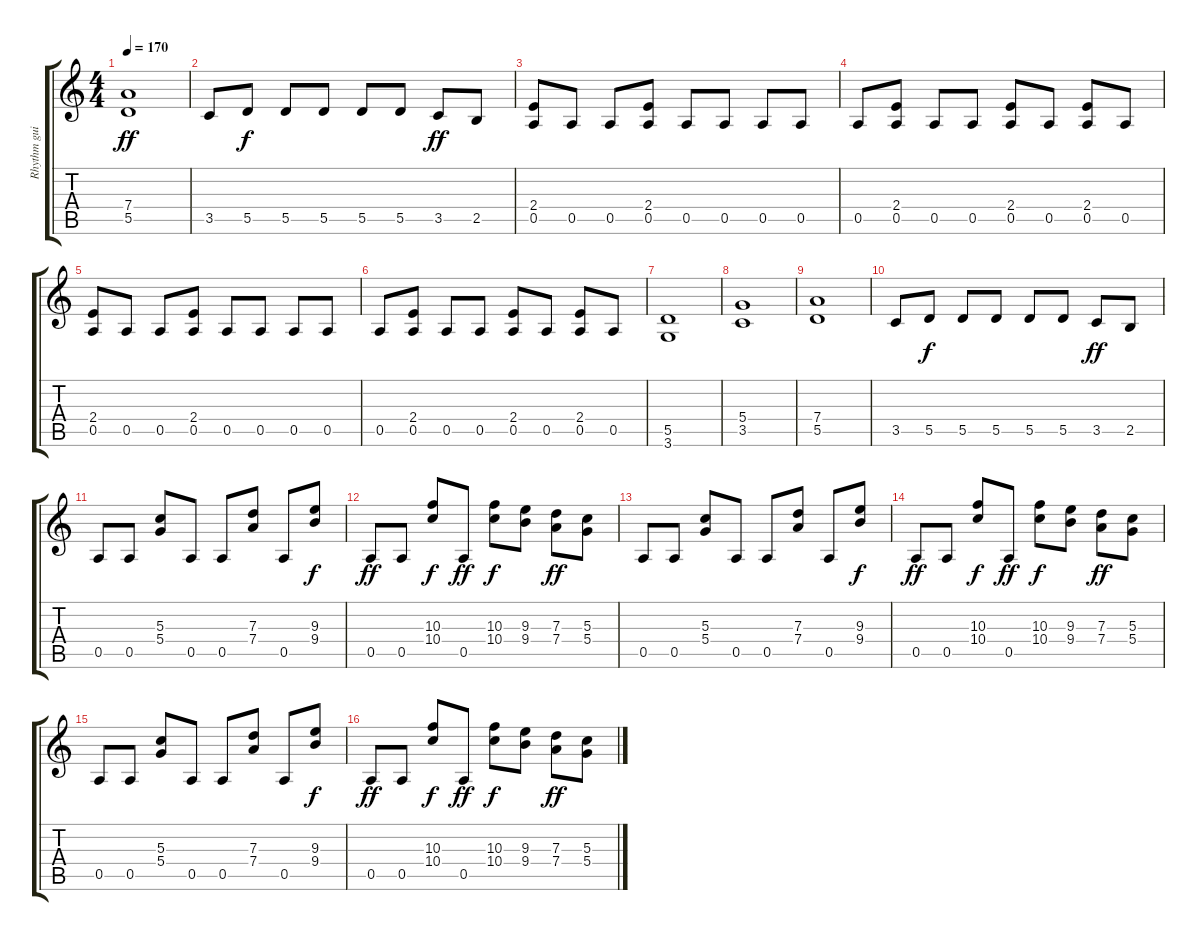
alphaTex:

\track ("Rhythm guitar" "Rhythm gui") {instrument overdrivenguitar}
\staff {score tabs}
\tuning (E4 B3 G3 D3 A2 E2) {hide}
\ts (4 4)
\tempo 170
\clef g2
\ks c
(7.4 5.5).1{dy ff} |
3.5.8 5.5.8{dy f} 5.5.8 5.5.8 5.5.8 5.5.8 3.5.8{dy ff} 2.5.8 |
(2.4 0.5).8 0.5.8 0.5.8 (2.4 0.5).8 0.5.8 0.5.8 0.5.8 0.5.8 |
0.5.8 (2.4 0.5).8 0.5.8 0.5.8 (2.4 0.5).8 0.5.8 (2.4 0.5).8 0.5.8 |
(2.4 0.5).8 0.5.8 0.5.8 (2.4 0.5).8 0.5.8 0.5.8 0.5.8 0.5.8 |
0.5.8 (2.4 0.5).8 0.5.8 0.5.8 (2.4 0.5).8 0.5.8 (2.4 0.5).8 0.5.8 |
(5.5 3.6).1 |
(5.4 3.5).1 |
(7.4 5.5).1 |
3.5.8 5.5.8{dy f} 5.5.8 5.5.8 5.5.8 5.5.8 3.5.8{dy ff} 2.5.8 |
0.5.8 0.5.8 (5.3 5.4).8 0.5.8 0.5.8 (7.3 7.4).8 0.5.8 (9.3 9.4).8{dy f} |
0.5.8{dy ff} 0.5.8 (10.3 10.4).8{dy f} 0.5.8{dy ff} (10.3 10.4).8{dy f} (9.3 9.4).8 (7.3 7.4).8{dy ff} (5.3 5.4).8 |
0.5.8 0.5.8 (5.3 5.4).8 0.5.8 0.5.8 (7.3 7.4).8 0.5.8 (9.3 9.4).8{dy f} |
0.5.8{dy ff} 0.5.8 (10.3 10.4).8{dy f} 0.5.8{dy ff} (10.3 10.4).8{dy f} (9.3 9.4).8 (7.3 7.4).8{dy ff} (5.3 5.4).8 |
0.5.8 0.5.8 (5.3 5.4).8 0.5.8 0.5.8 (7.3 7.4).8 0.5.8 (9.3 9.4).8{dy f} |
0.5.8{dy ff} 0.5.8 (10.3 10.4).8{dy f} 0.5.8{dy ff} (10.3 10.4).8{dy f} (9.3 9.4).8 (7.3 7.4).8{dy ff} (5.3 5.4).8
